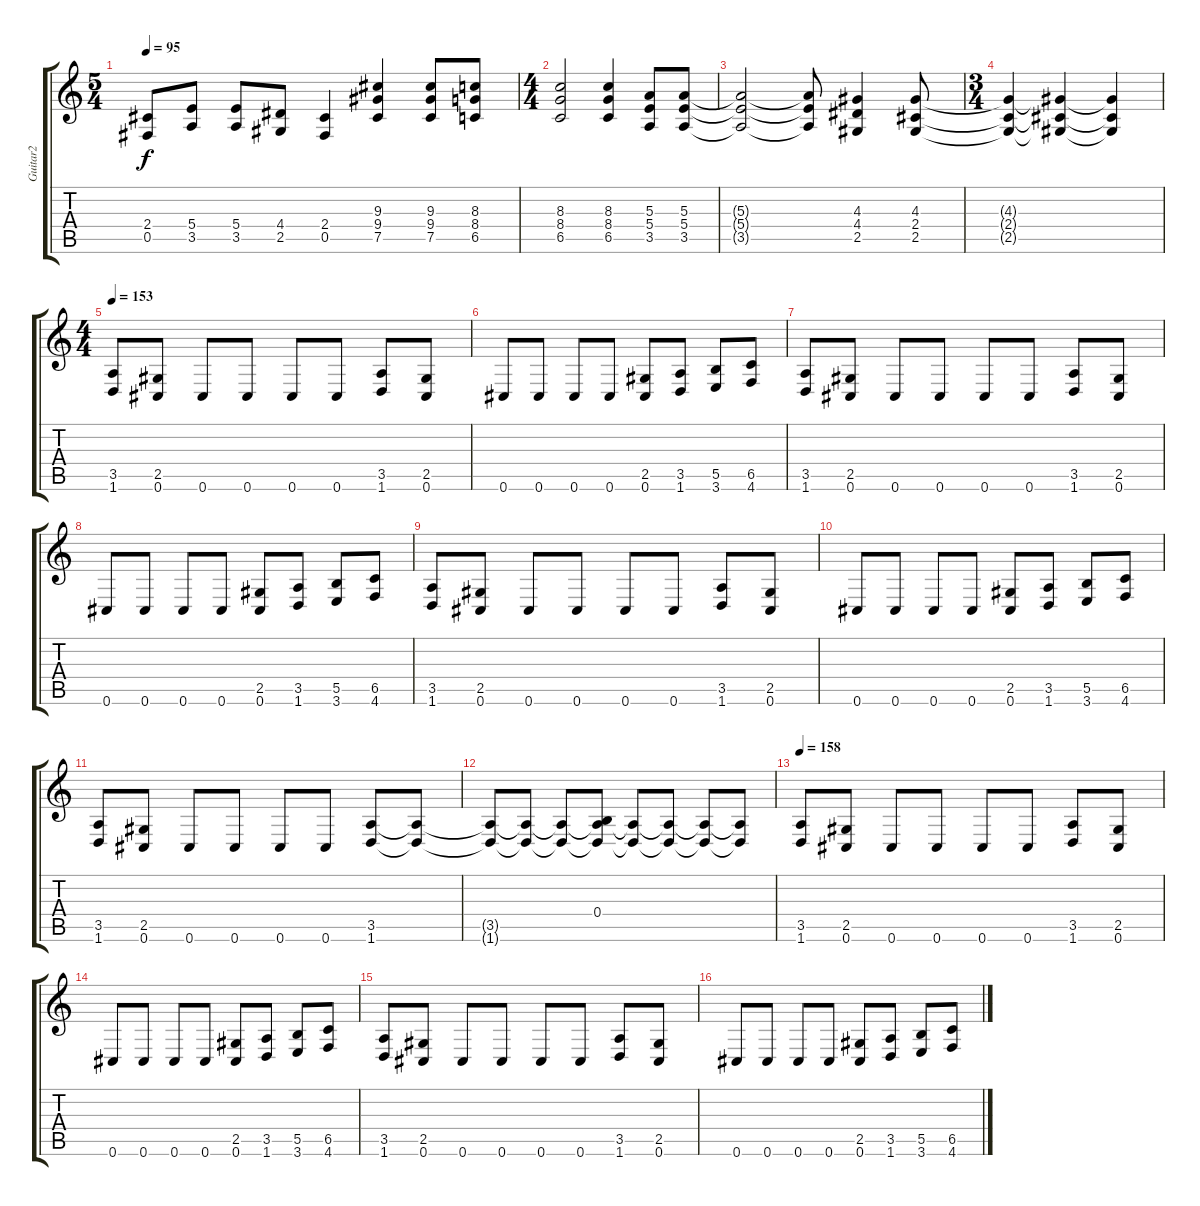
\track ("Guitar2" "Guitar2") {instrument distortionguitar}
\staff {score tabs}
\tuning (Db4 Ab3 E3 B2 Gb2 Db2) {hide}
\ts (5 4)
\tempo 95
\clef g2
\ks c
(2.4 0.5).8{dy f} (5.4 3.5).8 (5.4 3.5).8 (4.4 2.5).8 (2.4 0.5).4 (9.3 9.4 7.5).4 (9.3 9.4 7.5).8 (8.3 8.4 6.5).8 |
\ts (4 4)
(8.3 8.4 6.5).2 (8.3 8.4 6.5).4 (5.3 5.4 3.5).8 (5.3 5.4 3.5).8 |
(5.3{t} 5.4{t} 3.5{t}).2 (5.3{t} 5.4{t} 3.5{t}).8 (4.3 4.4 2.5).4 (4.3 2.4 2.5).8 |
\ts (3 4)
(4.3{t} 2.4{t} 2.5{t}).4 (4.3{t} 2.4{t} 2.5{t}).4 (4.3{t} 2.4{t} 2.5{t}).4 |
\ts (4 4)
\tempo 153
(3.5 1.6).8 (2.5 0.6).8 0.6.8 0.6.8 0.6.8 0.6.8 (3.5 1.6).8 (2.5 0.6).8 |
0.6.8 0.6.8 0.6.8 0.6.8 (2.5 0.6).8 (3.5 1.6).8 (5.5 3.6).8 (6.5 4.6).8 |
(3.5 1.6).8 (2.5 0.6).8 0.6.8 0.6.8 0.6.8 0.6.8 (3.5 1.6).8 (2.5 0.6).8 |
0.6.8 0.6.8 0.6.8 0.6.8 (2.5 0.6).8 (3.5 1.6).8 (5.5 3.6).8 (6.5 4.6).8 |
(3.5 1.6).8 (2.5 0.6).8 0.6.8 0.6.8 0.6.8 0.6.8 (3.5 1.6).8 (2.5 0.6).8 |
0.6.8 0.6.8 0.6.8 0.6.8 (2.5 0.6).8 (3.5 1.6).8 (5.5 3.6).8 (6.5 4.6).8 |
(3.5 1.6).8 (2.5 0.6).8 0.6.8 0.6.8 0.6.8 0.6.8 (3.5 1.6).8 (3.5{t} 1.6{t}).8 |
(3.5{t} 1.6{t}).8 (3.5{t} 1.6{t}).8 (3.5{t} 1.6{t}).8 (0.4 3.5{t} 1.6{t}).8 (3.5{t} 1.6{t}).8 (3.5{t} 1.6{t}).8 (3.5{t} 1.6{t}).8 (3.5{t} 1.6{t}).8 |
\tempo 158
(3.5 1.6).8 (2.5 0.6).8 0.6.8 0.6.8 0.6.8 0.6.8 (3.5 1.6).8 (2.5 0.6).8 |
0.6.8 0.6.8 0.6.8 0.6.8 (2.5 0.6).8 (3.5 1.6).8 (5.5 3.6).8 (6.5 4.6).8 |
(3.5 1.6).8 (2.5 0.6).8 0.6.8 0.6.8 0.6.8 0.6.8 (3.5 1.6).8 (2.5 0.6).8 |
0.6.8 0.6.8 0.6.8 0.6.8 (2.5 0.6).8 (3.5 1.6).8 (5.5 3.6).8 (6.5 4.6).8
